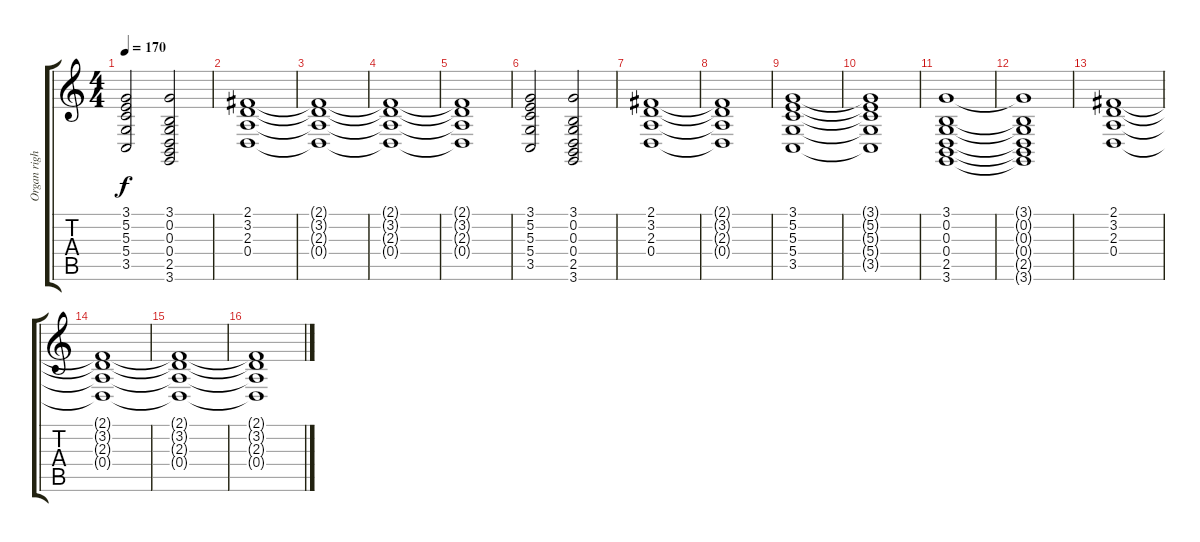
\track ("Organ right hand" "Organ righ") {instrument churchorgan}
\staff {score tabs}
\tuning (E4 B3 G3 D3 A2 E2) {hide}
\ts (4 4)
\tempo 170
\clef g2
\ks c
(3.1 5.2 5.3 5.4 3.5).2{dy f} (3.1 0.2 0.3 0.4 2.5 3.6).2 |
(2.1 3.2 2.3 0.4).1 |
(2.1{t} 3.2{t} 2.3{t} 0.4{t}).1 |
(2.1{t} 3.2{t} 2.3{t} 0.4{t}).1 |
(2.1{t} 3.2{t} 2.3{t} 0.4{t}).1 |
(3.1 5.2 5.3 5.4 3.5).2 (3.1 0.2 0.3 0.4 2.5 3.6).2 |
(2.1 3.2 2.3 0.4).1 |
(2.1{t} 3.2{t} 2.3{t} 0.4{t}).1 |
(3.1 5.2 5.3 5.4 3.5).1 |
(3.1{t} 5.2{t} 5.3{t} 5.4{t} 3.5{t}).1 |
(3.1 0.2 0.3 0.4 2.5 3.6).1 |
(3.1{t} 0.2{t} 0.3{t} 0.4{t} 2.5{t} 3.6{t}).1 |
(2.1 3.2 2.3 0.4).1 |
(2.1{t} 3.2{t} 2.3{t} 0.4{t}).1 |
(2.1{t} 3.2{t} 2.3{t} 0.4{t}).1 |
(2.1{t} 3.2{t} 2.3{t} 0.4{t}).1
